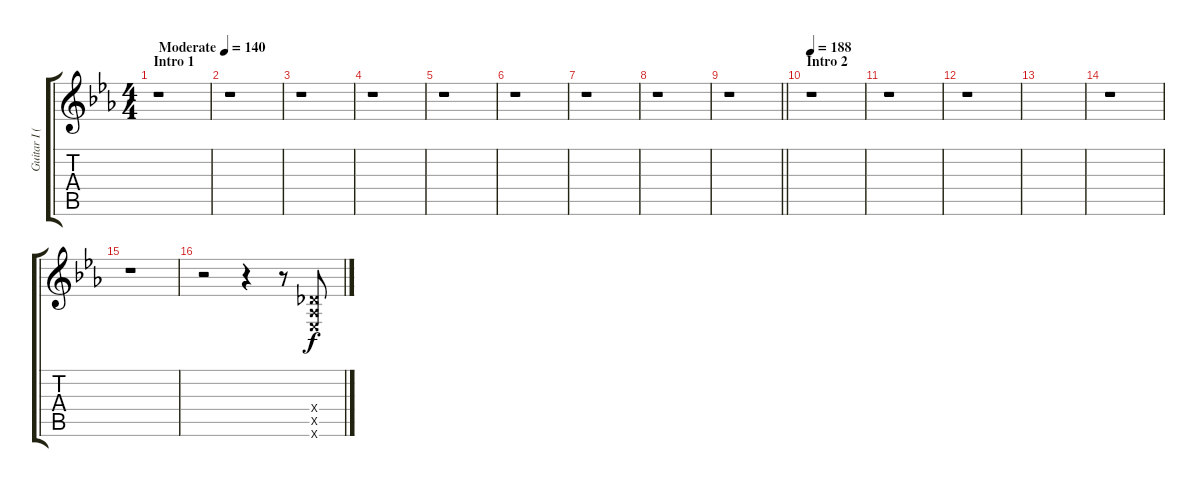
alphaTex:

\track ("Guitar I (Sakito)" "Guitar I (") {instrument distortionguitar}
\staff {score tabs}
\tuning (Eb4 Bb3 Gb3 Db3 Ab2 Eb2) {hide}
\ts (4 4)
\section ("" "Intro 1")
\tempo (140 "Moderate")
\clef g2
\ks eb
r.1{dy f instrument distortionguitar} |
r.1 |
r.1 |
r.1 |
r.1 |
r.1 |
r.1 |
r.1 |
\barLineRight lightlight
r.1 |
\section ("" "Intro 2")
\tempo 188
r.1 |
r.1 |
r.1 |
|
r.1 |
r.1 |
r.2 r.4 r.8 (0.4{x} 0.5{x} 0.6{x}).8
